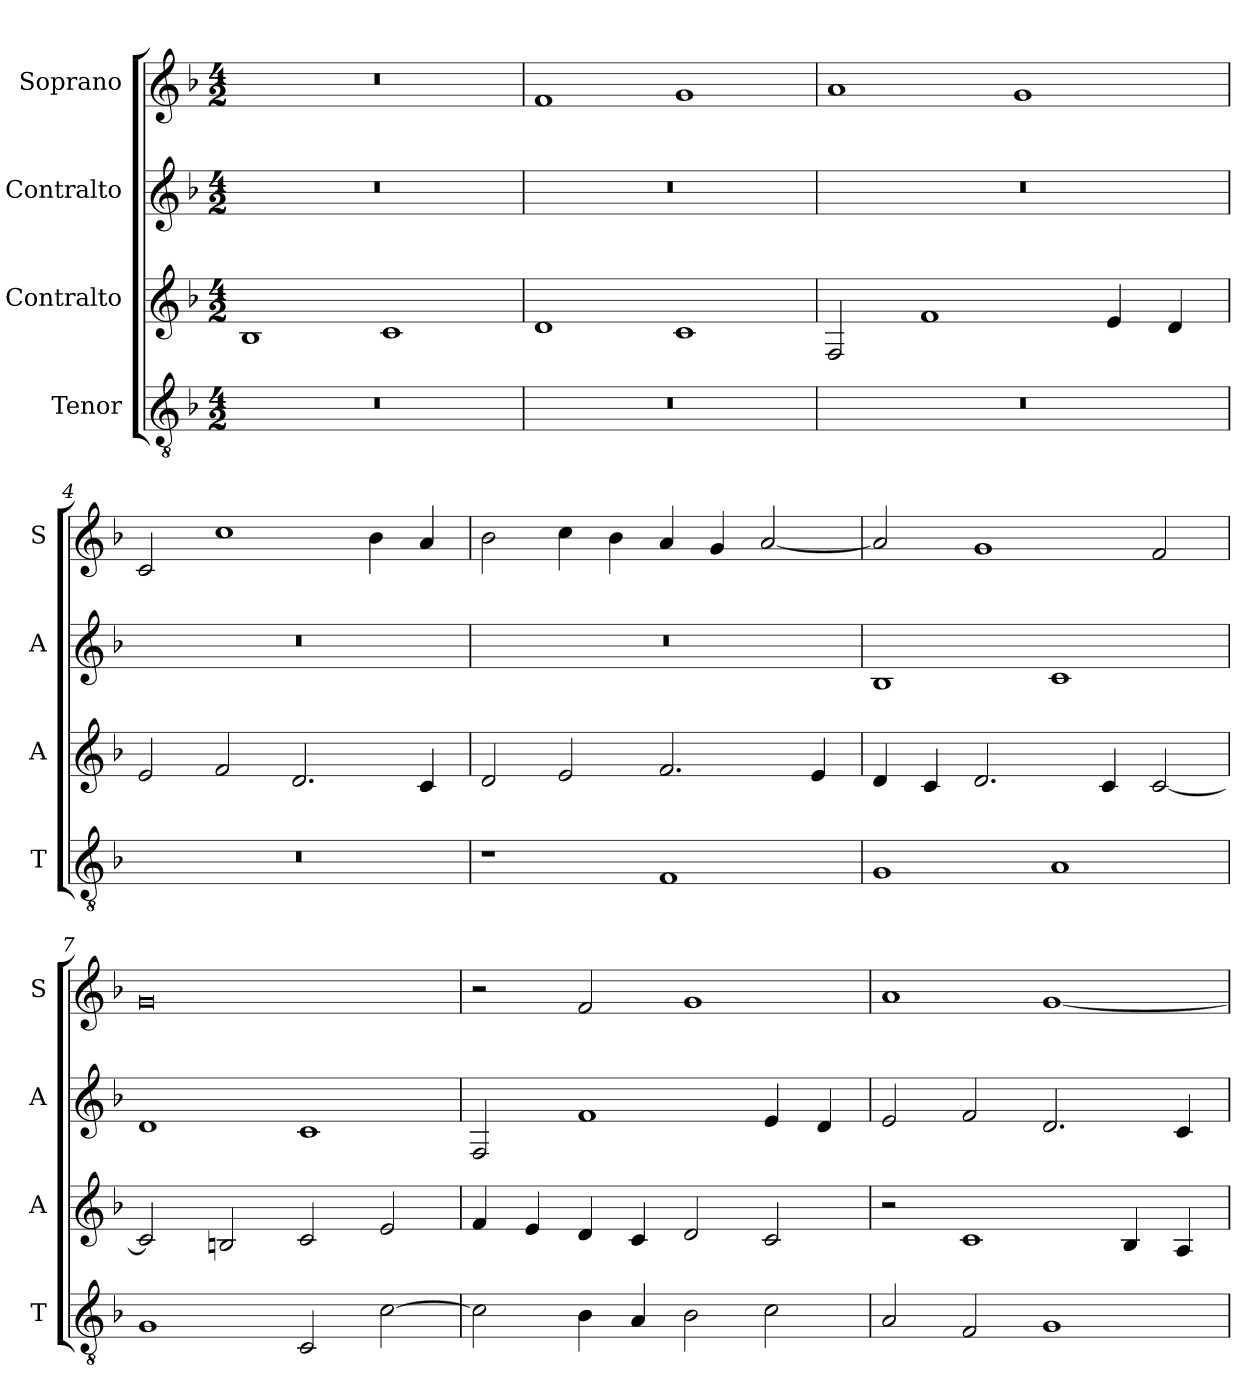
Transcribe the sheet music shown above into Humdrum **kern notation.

**kern	**kern	**kern	**kern
*part4	*part3	*part2	*part1
*staff4	*staff3	*staff2	*staff1
*I"Tenor	*I"Contralto	*I"Contralto	*I"Soprano
*I'T	*I'A	*I'A	*I'S
*clefGv2	*clefG2	*clefG2	*clefG2
*k[b-]	*k[b-]	*k[b-]	*k[b-]
*F:ion	*F:ion	*F:ion	*F:ion
*M4/2	*M4/2	*M4/2	*M4/2
=1	=1	=1	=1
0r	1B-	0r	0r
.	1c	.	.
=2	=2	=2	=2
0r	1d	0r	1f
.	1c	.	1g
=3	=3	=3	=3
0r	2F	0r	1a
.	1f	.	.
.	.	.	1g
.	4e	.	.
.	4d	.	.
=4	=4	=4	=4
0r	2e	0r	2c
.	2f	.	1cc
.	2.d	.	.
.	.	.	4b-
.	4c	.	4a
=5	=5	=5	=5
1r	2d	0r	2b-
.	2e	.	4cc
.	.	.	4b-
1F	2.f	.	4a
.	.	.	4g
.	.	.	[2a
.	4e	.	.
=6	=6	=6	=6
1G	4d	1B-	2a]
.	4c	.	.
.	2.d	.	1g
1A	.	1c	.
.	4c	.	.
.	[2c	.	2f
=7	=7	=7	=7
1G	2c]	1d	0g
.	2Bn	.	.
2C	2c	1c	.
[2c	2e	.	.
=8	=8	=8	=8
2c]	4f	2F	2r
.	4e	.	.
4B-	4d	1f	2f
4A	4c	.	.
2B-	2d	.	1g
2c	2c	4e	.
.	.	4d	.
=9	=9	=9	=9
2A	2r	2e	1a
2F	1c	2f	.
1G	.	2.d	[1g
.	4B-	.	.
.	4A	4c	.
=	=	=	=
*-	*-	*-	*-
